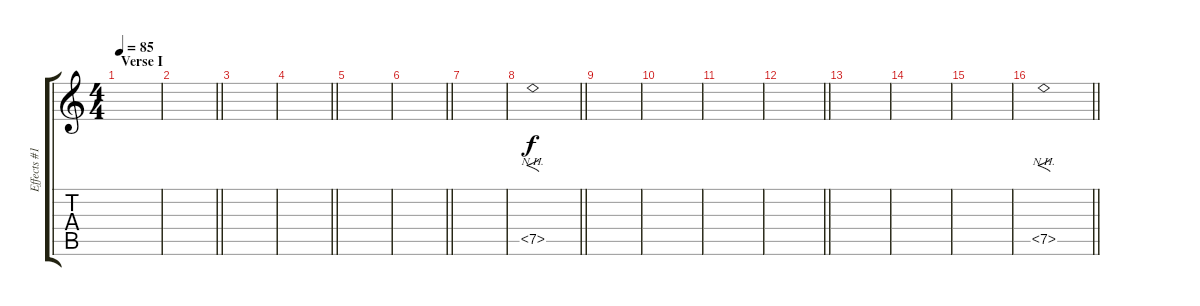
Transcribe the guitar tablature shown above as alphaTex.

\track ("Effects #1" "Effects #1") {instrument overdrivenguitar}
\staff {score tabs}
\tuning (E4 B3 G3 D3 A2 E2) {hide}
\ts (4 4)
\section ("" "Verse I")
\tempo 85
\clef g2
\ks c
|
\barLineRight lightlight
|
|
\barLineRight lightlight
|
|
\barLineRight lightlight
|
|
\barLineRight lightlight
7.5{nh}.1{f} |
|
|
|
\barLineRight lightlight
|
|
|
|
\barLineRight lightlight
7.5{nh}.1{f}
